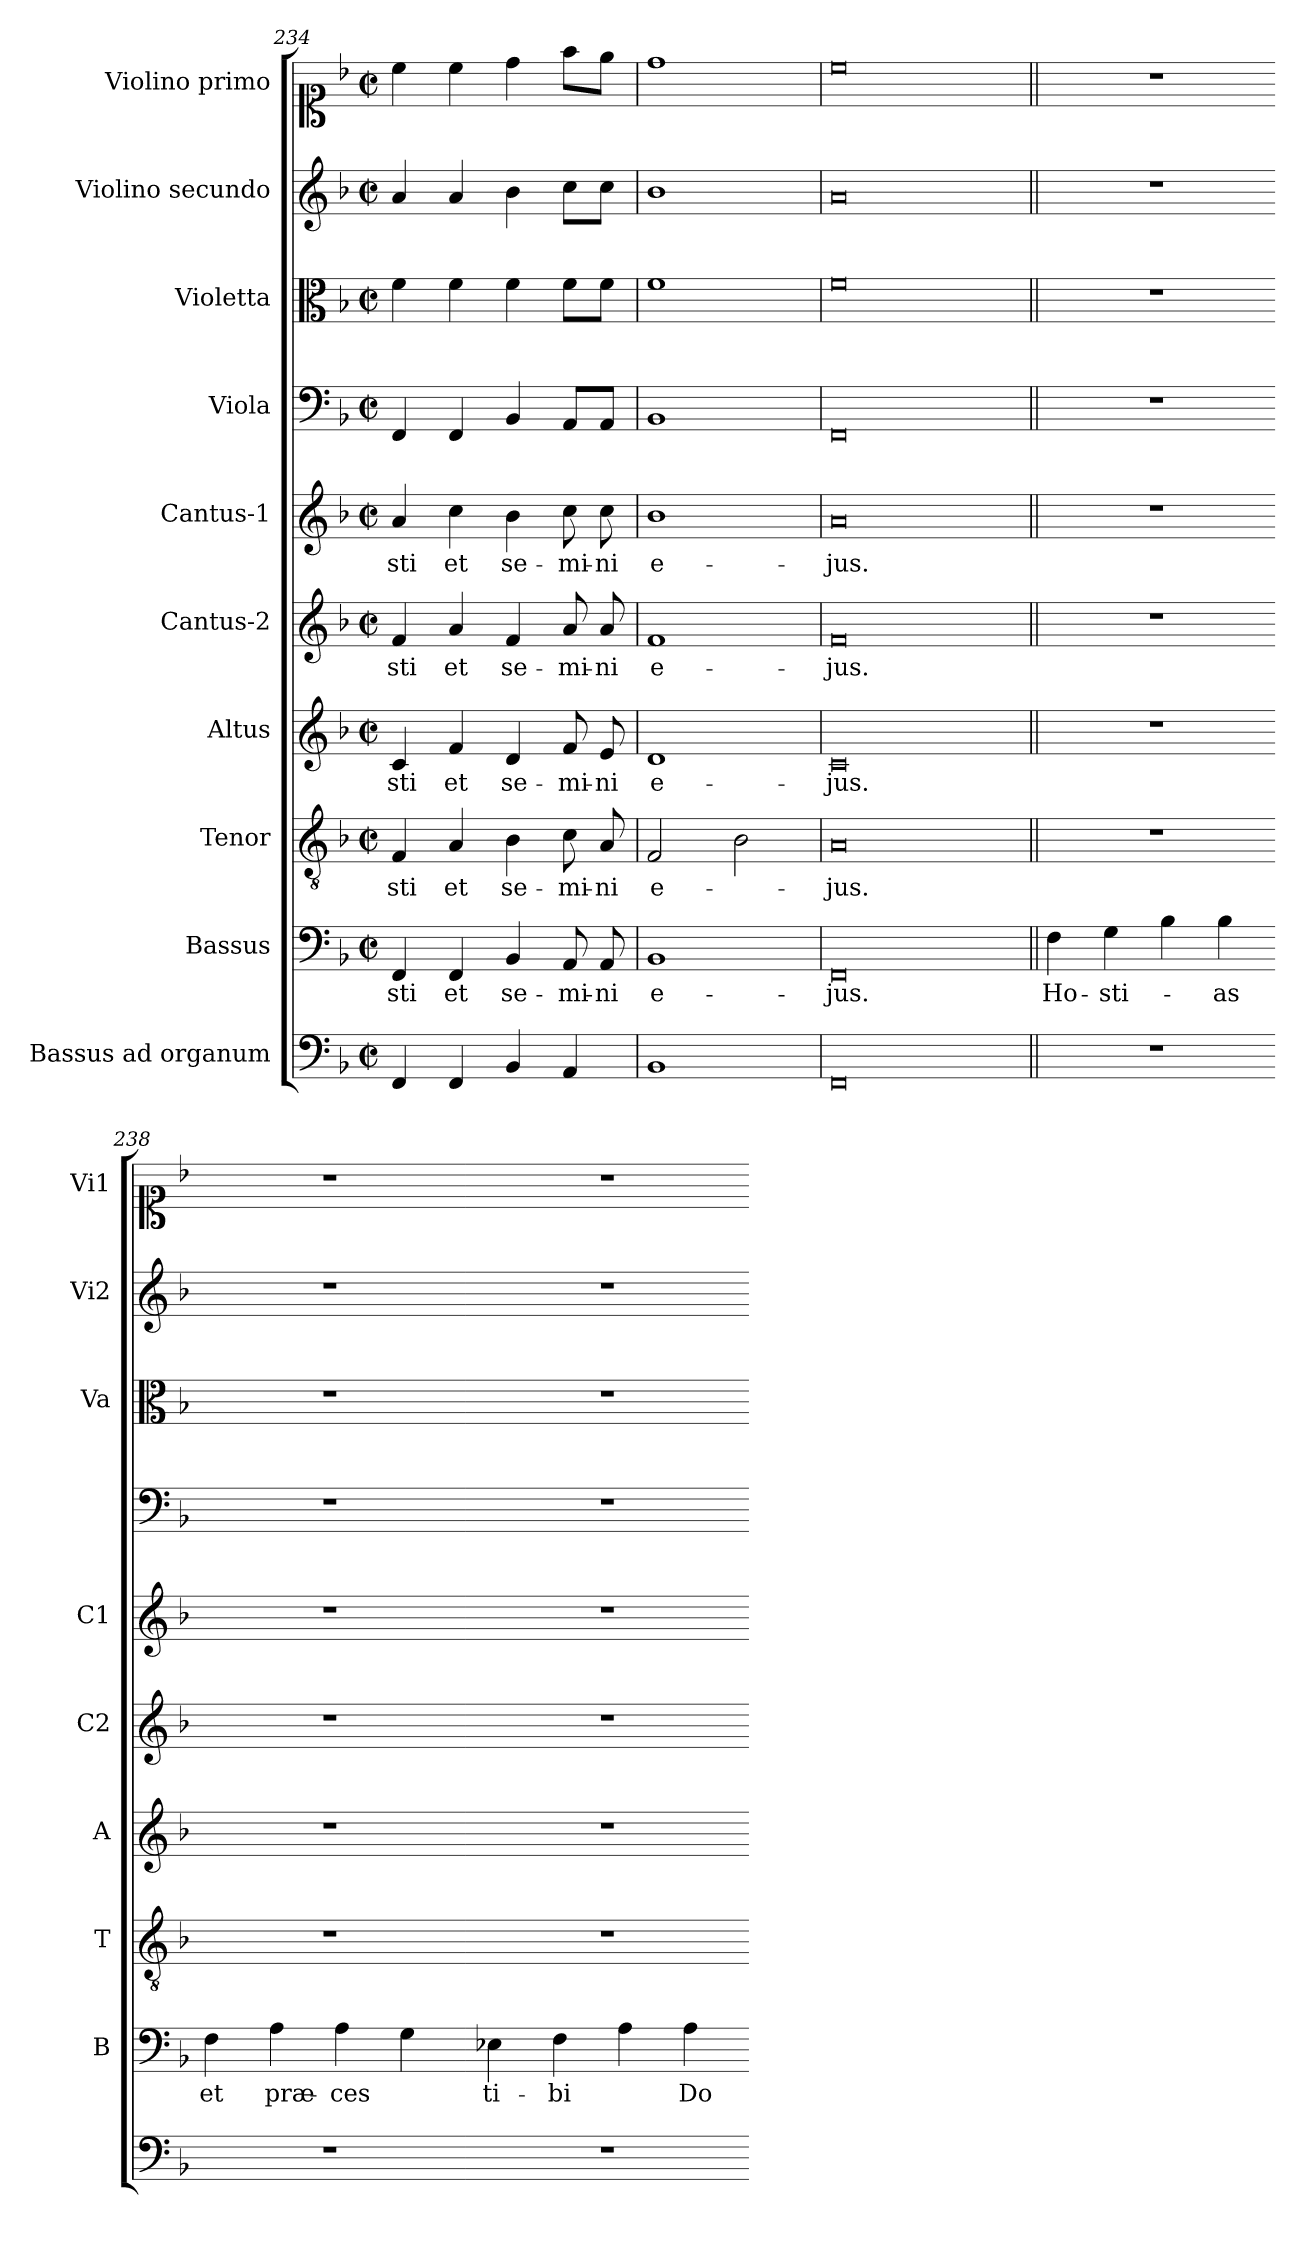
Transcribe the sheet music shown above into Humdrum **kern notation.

**kern	**kern	**text	**kern	**text	**kern	**text	**kern	**text	**kern	**text	**kern	**kern	**kern	**kern
*part10	*part9	*part9	*part8	*part8	*part7	*part7	*part6	*part6	*part5	*part5	*part4	*part3	*part2	*part1
*staff10	*staff9	*staff9	*staff8	*staff8	*staff7	*staff7	*staff6	*staff6	*staff5	*staff5	*staff4	*staff3	*staff2	*staff1
*I"Bassus ad  organum	*I"Bassus	*	*I"Tenor	*	*I"Altus	*	*I"Cantus-2	*	*I"Cantus-1	*	*I"Viola	*I"Violetta	*I"Violino secundo	*I"Violino primo
*	*I'B	*	*I'T	*	*I'A	*	*I'C2	*	*I'C1	*	*	*I'Va	*I'Vi2	*I'Vi1
*clefF4	*clefF4	*	*clefGv2	*	*clefG2	*	*clefG2	*	*clefG2	*	*clefF4	*clefC3	*clefG2	*clefC1
*k[b-]	*k[b-]	*	*k[b-]	*	*k[b-]	*	*k[b-]	*	*k[b-]	*	*k[b-]	*k[b-]	*k[b-]	*k[b-]
*F:	*F:	*	*F:	*	*F:	*	*F:	*	*F:	*	*F:	*F:	*F:	*F:
*M2/2	*M2/2	*	*M2/2	*	*M2/2	*	*M2/2	*	*M2/2	*	*M2/2	*M2/2	*M2/2	*M2/2
*met(c|)	*met(c|)	*	*met(c|)	*	*met(c|)	*	*met(c|)	*	*met(c|)	*	*met(c|)	*met(c|)	*met(c|)	*met(c|)
=234	=234	=234	=234	=234	=234	=234	=234	=234	=234	=234	=234	=234	=234	=234
!	!	!LO:LY:b	!	!LO:LY:b	!	!LO:LY:b	!	!LO:LY:b	!	!LO:LY:b	!	!	!	!
4FF/	4FF/	-sti	4F/	-sti	4c/	-sti	4f/	-sti	4a/	-sti	4FF/	4f\	4a/	4cc\
!	!	!LO:LY:b	!	!LO:LY:b	!	!LO:LY:b	!	!LO:LY:b	!	!LO:LY:b	!	!	!	!
4FF/	4FF/	et	4A/	et	4f/	et	4a/	et	4cc\	et	4FF/	4f\	4a/	4cc\
!	!	!LO:LY:b	!	!LO:LY:b	!	!LO:LY:b	!	!LO:LY:b	!	!LO:LY:b	!	!	!	!
4BB-/	4BB-/	se-	4B-\	se-	4d/	se-	4f/	se-	4b-\	se-	4BB-/	4f\	4b-\	4dd\
!	!	!LO:LY:b	!	!LO:LY:b	!	!LO:LY:b	!	!LO:LY:b	!	!LO:LY:b	!	!	!	!
4AA/	8AA/	-mi-	8c\	-mi-	8f/	-mi-	8a/	-mi-	8cc\	-mi-	8AA/L	8f\L	8cc\L	8ff\L
!	!	!LO:LY:b	!	!LO:LY:b	!	!LO:LY:b	!	!LO:LY:b	!	!LO:LY:b	!	!	!	!
.	8AA/	-ni	8A/	-ni	8e/	-ni	8a/	-ni	8cc\	-ni	8AA/J	8f\J	8cc\J	8ee\J
=235	=235	=235	=235	=235	=235	=235	=235	=235	=235	=235	=235	=235	=235	=235
!	!	!LO:LY:b	!	!LO:LY:b	!	!LO:LY:b	!	!LO:LY:b	!	!LO:LY:b	!	!	!	!
1BB-	1BB-	e-	2F/	e-	1d	e-	1f	e-	1b-	e-	1BB-	1f	1b-	1dd
.	.	.	2B-\	.	.	.	.	.	.	.	.	.	.	.
=236	=236	=236	=236	=236	=236	=236	=236	=236	=236	=236	=236	=236	=236	=236
!	!	!LO:LY:b	!	!LO:LY:b	!	!LO:LY:b	!	!LO:LY:b	!	!LO:LY:b	!	!	!	!
0FF	0FF	-jus.	0A	-jus.	0c	-jus.	0f	-jus.	0a	-jus.	0FF	0f	0a	0cc
!!LO:PB:g=z
=237||	=237||	=237||	=237||	=237||	=237||	=237||	=237||	=237||	=237||	=237||	=237||	=237||	=237||	=237||
!	!LO:N:head=solid	!LO:LY:b	!	!	!	!	!	!	!	!	!	!	!	!
1r	4F\	Ho-	1r	.	1r	.	1r	.	1r	.	1r	1r	1r	1r
!	!LO:N:head=solid	!LO:LY:b	!	!	!	!	!	!	!	!	!	!	!	!
.	4G\	-sti-	.	.	.	.	.	.	.	.	.	.	.	.
!	!LO:N:head=solid	!	!	!	!	!	!	!	!	!	!	!	!	!
.	4B-\	.	.	.	.	.	.	.	.	.	.	.	.	.
!	!LO:N:head=solid	!LO:LY:b	!	!	!	!	!	!	!	!	!	!	!	!
.	4B-\	-as	.	.	.	.	.	.	.	.	.	.	.	.
=238-	=238-	=238-	=238-	=238-	=238-	=238-	=238-	=238-	=238-	=238-	=238-	=238-	=238-	=238-
!	!LO:N:head=solid	!LO:LY:b	!	!	!	!	!	!	!	!	!	!	!	!
1r	4F\	et	1r	.	1r	.	1r	.	1r	.	1r	1r	1r	1r
!	!LO:N:head=solid	!LO:LY:b	!	!	!	!	!	!	!	!	!	!	!	!
.	4A\	præ-	.	.	.	.	.	.	.	.	.	.	.	.
!	!LO:N:head=solid	!LO:LY:b	!	!	!	!	!	!	!	!	!	!	!	!
.	4A\	-ces	.	.	.	.	.	.	.	.	.	.	.	.
!	!LO:N:head=solid	!	!	!	!	!	!	!	!	!	!	!	!	!
.	4G\	.	.	.	.	.	.	.	.	.	.	.	.	.
=239-	=239-	=239-	=239-	=239-	=239-	=239-	=239-	=239-	=239-	=239-	=239-	=239-	=239-	=239-
!	!LO:N:head=solid	!LO:LY:b	!	!	!	!	!	!	!	!	!	!	!	!
1r	4E-X\	ti-	1r	.	1r	.	1r	.	1r	.	1r	1r	1r	1r
!	!LO:N:head=solid	!LO:LY:b	!	!	!	!	!	!	!	!	!	!	!	!
.	4F\	-bi	.	.	.	.	.	.	.	.	.	.	.	.
!	!LO:N:head=solid	!	!	!	!	!	!	!	!	!	!	!	!	!
.	4A\	.	.	.	.	.	.	.	.	.	.	.	.	.
!	!LO:N:head=solid	!LO:LY:b	!	!	!	!	!	!	!	!	!	!	!	!
.	4A\	Do-	.	.	.	.	.	.	.	.	.	.	.	.
=-	=-	=-	=-	=-	=-	=-	=-	=-	=-	=-	=-	=-	=-	=-
*-	*-	*-	*-	*-	*-	*-	*-	*-	*-	*-	*-	*-	*-	*-
